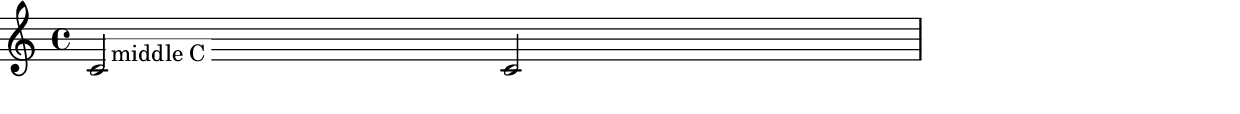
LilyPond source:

%% Generated by lilypond-book
%% Options: [exampleindent=10.16\mm,indent=0\mm,line-width=160\mm,paper-height=845.047\pt,paper-width=597.508\pt,papersize='(cons (* 597.508 pt) (* 845.047 pt))]
\include "lilypond-book-preamble.ly"


% ****************************************************************
% Start cut-&-pastable-section
% ****************************************************************

#(ly:set-option 'eps-box-padding 3.000000)



\paper {
  #(set-paper-size '(cons (* 597.508 pt) (* 845.047 pt)))
  indent = 0\mm
  line-width = 160\mm
  % offset the left padding, also add 1mm as lilypond creates cropped
  % images with a little space on the right
  line-width = #(- line-width (* mm  3.000000) (* mm 1))
}

\layout {
  
}




% ****************************************************************
% ly snippet:
% ****************************************************************
\sourcefilename "snippets/blanking-staff-lines-using-the--whiteout-command.ly"
\sourcefileline 0
%% DO NOT EDIT this file manually; it was automatically
%% generated from the LilyPond Wiki
%% (https://wiki.lilypond.community).
%%
%% Make any changes in the Wiki itself, or in
%% `Documentation/snippets/new/`, then run
%% `scripts/auxiliar/makelsr.pl`.
%%
%% This file is in the public domain.

\version "2.24.0"

\header {
%% Translation of GIT committish: a8a85e19654e46d725563e6deba44083ef137a2c
  texidocja = "
@code{\\whiteout} コマンドは、マークアップの背景を白色の長方形で@c
囲みます。譜線はほとんどの Grob より下のレイヤにあるため、@c
この白色の長方形は他の Grob と重ならなくなります。
"
  doctitleja = "\\whiteout コマンドで譜線を隠す"

%% Translation of GIT committish: de1e42ce512f3690387cdd065109bddff1b7bd6d
  texidocfr = "
L'instruction @code{\\whiteout} intercale un rectangle blanc
contenant un @emph{markup}.  Dans la mesure où les lignes de la portée
sont à un niveau inférieur à la plupart des autres objets graphiques, ce
cache ne devrait pas masquer d'autres éléments.
"

  doctitlefr = "Blanchiment de lignes de portée avec la commande @code{\\whiteout}"

%% Translation of GIT committish: 4f16fa98fd258f08e64203c793028ea3e363b1c0
  texidoces = "
La instrucción @code{\\whiteout} intercala un rectángulo blanco
debajo de un elemento de marcado.  Este rectángulo blanco no tapa
a ningún otro objeto gráfico, puesto que las líneas del pentagrama
están en una capa inferior a la de la mayor parte de los otros
objetos.
"
  doctitlees = "Poner en blanco las líneas del pentagrama utilizando la instrucción @code{\\whiteout}"

%% Translation of GIT committish: 85559b2545524db25e44ef7360aff31cbc85e191
  texidocca = "
L'ordre @code{\\whiteout} intercala un rectangle blanc a sota
d'un element de marcatge.  Aquest rectangle blanc no tapa a cap
altre objecte gràfic, atès que les línies del pentagrama
estan en una capa inferior a la de la major part dels altres
objectes.

"
  doctitleca = "Posar en blanc les línies del utilitzant l'ordre \\whiteout"

  categories = "Editorial annotations, Really cool, Text"

  texidoc = "
The @code{\\whiteout} command underlays a markup with a white box.
Since staff lines are in a lower layer than most other grobs, this
white box will not overlap any other grob.
"

  doctitle = "Blanking staff lines using the \\whiteout command"
} % begin verbatim


\layout {
  ragged-right = ##f
}

\relative c' {
  \override TextScript.extra-offset = #'(2 . 4)
  c2-\markup { \whiteout \pad-markup #0.5 "middle C" } c
}



% ****************************************************************
% end ly snippet
% ****************************************************************
